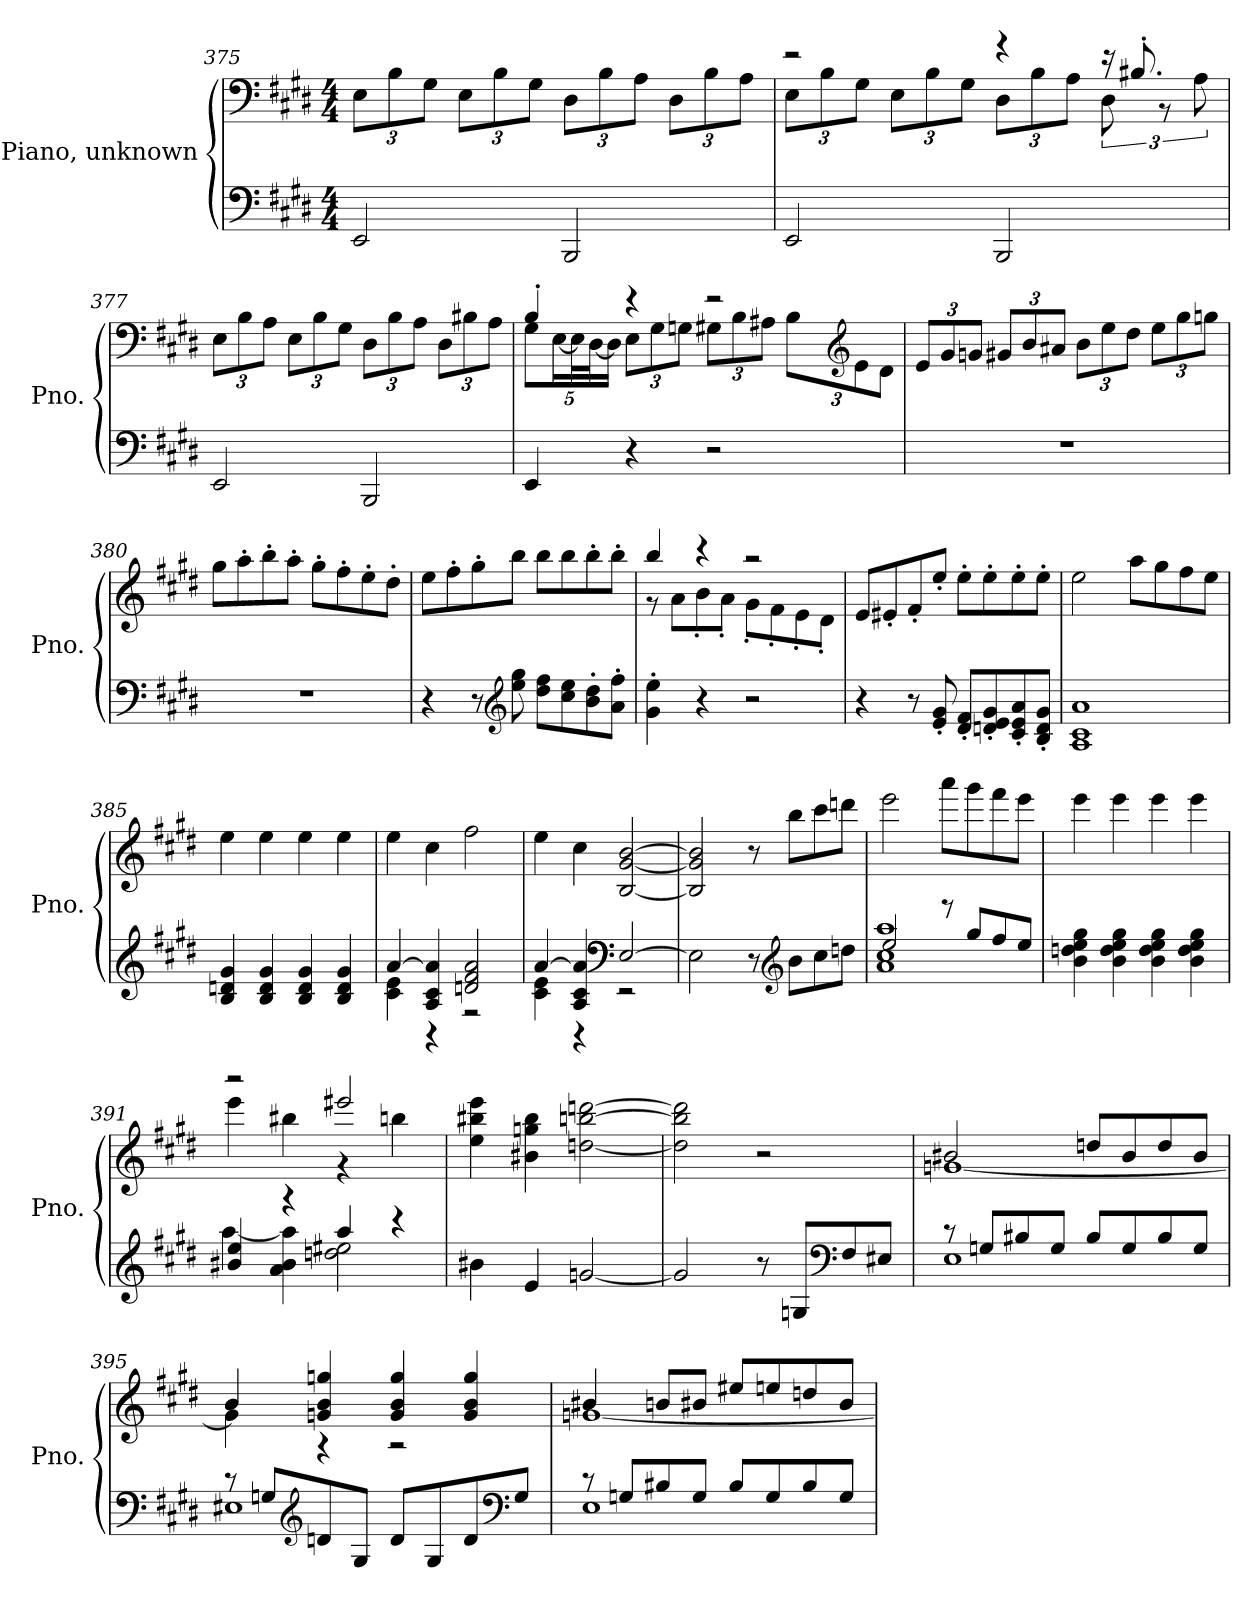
**kern	**kern
*part1	*part1
*staff2	*staff1
*I"Piano, unknown	*
*I'Pno.	*
*clefF4	*clefF4
*k[f#c#g#d#]	*k[f#c#g#d#]
*M4/4	*M4/4
*	*Xbrackettup
=375	=375
2EE/	12E\L
.	12B\
.	12G#\J
.	12E\L
.	12B\
.	12G#\J
2BBB/	12D#\L
.	12B\
.	12A\J
.	12D#\L
.	12B\
.	12A\J
!!LO:LB:g=z
=376	=376
*	*^
2EE/	2r	12E\L
.	.	12B\
.	.	12G#\J
.	.	12E\L
.	.	12B\
.	.	12G#\J
2BBB/	4r	12D#\L
.	.	12B\
.	.	12A\J
*	*	*brackettup
.	16r	12D#\
.	8.B#X'/	.
.	.	12r
.	.	12A\
*	*v	*v
=377	=377
*	*Xbrackettup
2EE/	12E\L
.	12B\
.	12A\J
.	12E\L
.	12B\
.	12G#\J
2BBB/	12D#\L
.	12B\
.	12A\J
.	12D#\L
.	12B#X\
.	12A\J
!!LO:LB:g=z
=378	=378
*	*^
4EE/	4B'/	10G#\L
.	.	[20E\L
.	.	40E\L]
.	.	[40D#\J
.	.	20D#\JJ]
4r	4r	12E\L
.	.	12G#\
.	.	12Gn\J
2r	2r	12G#X\L
.	.	12B\
.	.	12A#X\J
.	.	12B\L
*	*clefG2	*
.	.	12e\
.	.	12d#\J
*	*v	*v
=379	=379
1r	12e/L
.	12g#/
.	12gn/J
.	12g#X/L
.	12b/
.	12a#X/J
.	12b\L
.	12ee\
.	12dd#\J
.	12ee\L
.	12gg#\
.	12ggn\J
=380	=380
1r	8gg#\L
.	8aa'\
.	8bb'\
.	8aa'\J
.	8gg#'\L
.	8ff#'\
.	8ee'\
.	8dd#'\J
!!LO:LB:g=z
=381	=381
4r	8ee\L
.	8ff#'\
8r	8gg#'\
*clefG2	*
8ee\ 8gg#\	8bb\J
8dd#\ 8ff#\L	8bb\L
8cc#\ 8ee\	8bb\
8b\' 8dd#\'	8bb'\
8a\' 8ff#\'J	8bb'\J
=382	=382
*	*^
4g#\' 4ee\'	4bb/	8r
.	.	8a\L
4r	4r	8b'\
.	.	8a'\J
2r	2r	8g#'\L
.	.	8f#'\
.	.	8e'\
.	.	8d#'\J
*	*v	*v
=383	=383
4r	8e/L
.	8e#X'/
8r	8f#'/
8e/' 8g#/'	8ee'/J
8d#/' 8f#/'L	8ee'\L
8dn/' 8e/' 8g#/'	8ee'\
8c#/' 8e/' 8a/'	8ee'\
8B/' 8d/' 8g#/'J	8ee'\J
=384	=384
1A 1c# 1a	2ee\
.	8aa\L
.	8gg#\
.	8ff#\
.	8ee\J
!!LO:LB:g=z
=385	=385
4B/ 4dn/ 4g#/	4ee\
4B/ 4d/ 4g#/	4ee\
4B/ 4d/ 4g#/	4ee\
4B/ 4d/ 4g#/	4ee\
=386	=386
*^	*
[4a/	4c#\ 4e\	4ee\
4A/ 4c#/ 4a/]	4r	4cc#\
2dn/ 2f#/ 2a/	2r	2ff#\
=387	=387	=387
[4a/	4c#\ 4e\	4ee\
4A/ 4c#/ 4a/]	4r	4cc#\
*clefF4	*	*
[2E/	2r	[2B/ [2g#/ [2b/
*v	*v	*
=388	=388
2E\]	2B/] 2g#/] 2b/]
8r	8r
*clefG2	*
8b\L	8bb\L
8cc#\	8ccc#\
8ddn\J	8dddn\J
=389	=389
*^	*
2ee/	1a 1cc# 1aa	2eee\
8r	.	8aaa\L
8gg#/L	.	8ggg#\
8ff#/	.	8fff#\
8ee/J	.	8eee\J
*v	*v	*
=390	=390
4b\ 4ddn\ 4ee\ 4gg#\	4eee\
4b\ 4dd\ 4ee\ 4gg#\	4eee\
4b\ 4dd\ 4ee\ 4gg#\	4eee\
4b\ 4dd\ 4ee\ 4gg#\	4eee\
!!LO:LB:g=z
=391	=391
*^	*^
4b#X/ 4ee/	[4aa\	2r	4eee\
4r	4a\ 4b#\ 4aa\]	.	4bb#X\
4aa/	2ddn\ 2ee#X\	2eee#X/	4r
4r	.	.	4bbn\
*v	*v	*	*
*	*v	*v
=392	=392
4b#X\	4ee\ 4bb#X\ 4eee\
4e/	4b#X\ 4ggn\ 4bb#\
[2gn/	[2ddn\ [2bbn\ [2dddn\
=393	=393
2g/]	2dd\] 2bb\] 2ddd\]
8r	2r
8Gn/L	.
*clefF4	*
8F#/	.
8E#X/J	.
=394	=394
*^	*^
8r	1E	2b#X/	[1gn
8Gn/L	.	.	.
8B#X/	.	.	.
8G/J	.	.	.
8B#/L	.	8ddn/L	.
8G/	.	8b#/	.
8B#/	.	8dd/	.
8G/J	.	8b#/J	.
!!LO:PB:g=z	!!
=395	=395	=395	=395
8r	1E#X	4b/	4g\]
8Gn/L	.	.	.
*clefG2	*	*	*
8dn/	.	4gn/ 4b/ 4ggn/	4r
8G/J	.	.	.
8d/L	.	4g/ 4b/ 4gg/	2r
8G/	.	.	.
8d/	.	4g/ 4b/ 4gg/	.
*clefF4	*	*	*
8G/J	.	.	.
=396	=396	=396	=396
8r	1E	4b#X/	[1gn
8Gn/L	.	.	.
8B#X/	.	8bn/L	.
8G/J	.	8b#X/J	.
8B#/L	.	8ee#X/L	.
8G/	.	8een/	.
8B#/	.	8ddn/	.
8G/J	.	8b#/J	.
*v	*v	*	*
*	*v	*v
=	=
*-	*-
